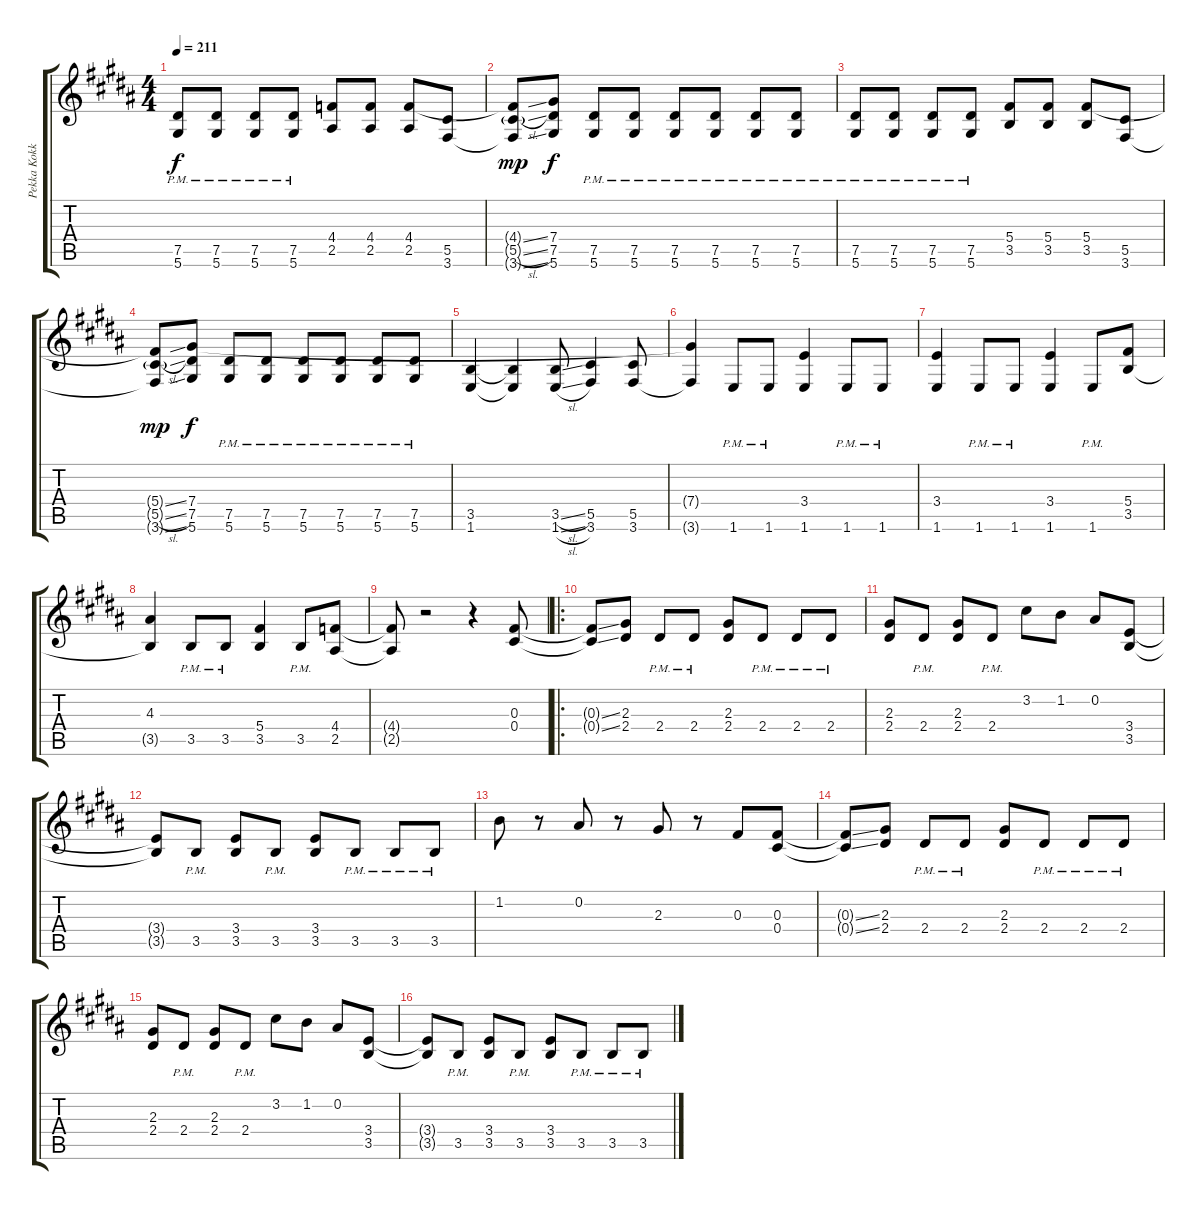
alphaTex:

\track ("Pekka Kokko" "Pekka Kokk") {instrument distortionguitar}
\staff {score tabs}
\tuning (Eb4 Bb3 Gb3 Db3 Ab2 Eb2) {hide}
\ts (4 4)
\tempo 211
\clef g2
\ks b
(7.5{pm} 5.6).8{dy f} (7.5{pm} 5.6).8 (7.5{pm} 5.6).8 (7.5{pm} 5.6).8 (4.4 2.5).8 (4.4 2.5).8 (4.4 2.5).8 (5.5 3.6).8 |
\ks g#minor
(4.4{ss t} 5.5{sl g} 3.6{ss t}).8{dy mp} (7.4 7.5 5.6).8{dy f} (7.5{pm} 5.6).8 (7.5{pm} 5.6).8 (7.5{pm} 5.6).8 (7.5{pm} 5.6).8 (7.5{pm} 5.6).8 (7.5{pm} 5.6).8 |
\ks b
(7.5{pm} 5.6).8 (7.5{pm} 5.6).8 (7.5{pm} 5.6).8 (7.5{pm} 5.6).8 (5.4 3.5).8 (5.4 3.5).8 (5.4 3.5).8 (5.5 3.6).8 |
\ks g#minor
(5.4{ss t} 5.5{sl g} 3.6{ss t}).8{dy mp} (7.4 7.5 5.6).8{dy f} (7.5{pm} 5.6).8 (7.5{pm} 5.6).8 (7.5{pm} 5.6).8 (7.5{pm} 5.6).8 (7.5{pm} 5.6).8 (7.5{pm} 5.6).8 |
\ks b
(3.5 1.6).4 (3.5{t} 1.6{t}).4 (3.5{sl} 1.6{sl}).8 (5.5 3.6).4 (5.5 3.6).8 |
\ks g#minor
(7.4{t} 3.6{t}).4 1.6{pm}.8 1.6{pm}.8 (3.4 1.6).4 1.6{pm}.8 1.6{pm}.8 |
(3.4 1.6).4 1.6{pm}.8 1.6{pm}.8 (3.4 1.6).4 1.6{pm}.8 (5.4 3.5).8 |
(4.3 3.5{t}).4 3.5{pm}.8 3.5{pm}.8 (5.4 3.5).4 3.5{pm}.8 (4.4 2.5).8 |
\ks b
(4.4{t} 2.5{t}).8 r.2 r.4 (0.3 0.4).8 |
\ro
\ks g#minor
(0.3{ss t} 0.4{ss t}).8 (2.3 2.4).8 2.4{pm}.8 2.4{pm}.8 (2.3 2.4).8 2.4{pm}.8 2.4{pm}.8 2.4{pm}.8 |
\ks b
(2.3 2.4).8 2.4{pm}.8 (2.3 2.4).8 2.4{pm}.8 3.2.8 1.2.8 0.2.8 (3.4 3.5).8 |
\ks g#minor
(3.4{t} 3.5{t}).8 3.5{pm}.8 (3.4 3.5).8 3.5{pm}.8 (3.4 3.5).8 3.5{pm}.8 3.5{pm}.8 3.5{pm}.8 |
\ks b
1.2.8 r.8 0.2.8 r.8 2.3.8 r.8 0.3.8 (0.3 0.4).8 |
\ks g#minor
(0.3{ss t} 0.4{ss t}).8 (2.3 2.4).8 2.4{pm}.8 2.4{pm}.8 (2.3 2.4).8 2.4{pm}.8 2.4{pm}.8 2.4{pm}.8 |
\ks b
(2.3 2.4).8 2.4{pm}.8 (2.3 2.4).8 2.4{pm}.8 3.2.8 1.2.8 0.2.8 (3.4 3.5).8 |
\ks g#minor
(3.4{t} 3.5{t}).8 3.5{pm}.8 (3.4 3.5).8 3.5{pm}.8 (3.4 3.5).8 3.5{pm}.8 3.5{pm}.8 3.5{pm}.8
